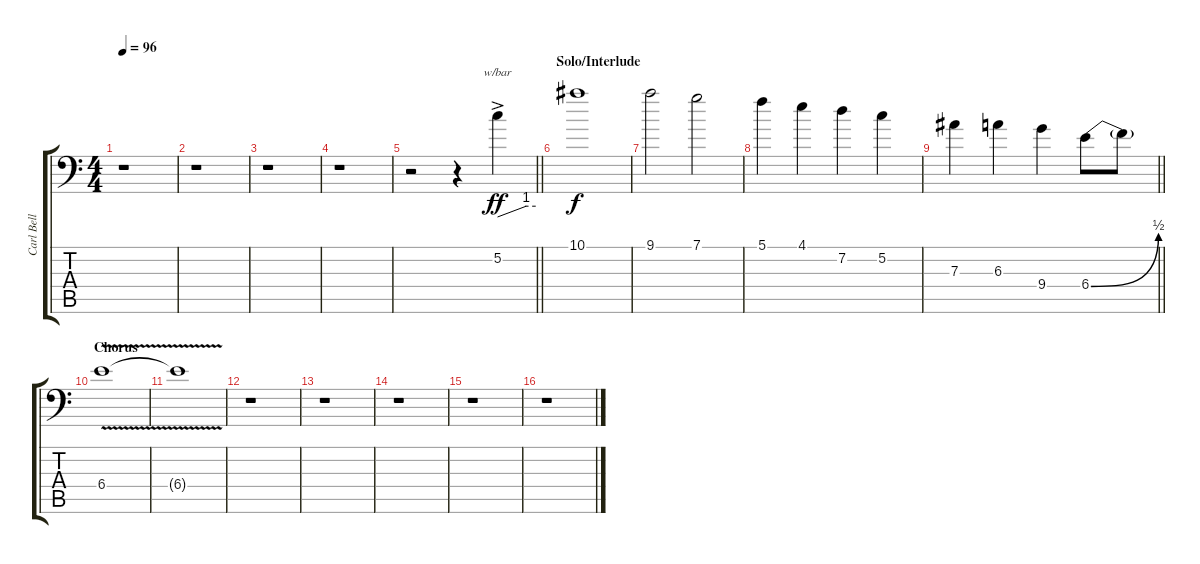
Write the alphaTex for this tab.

\track ("Carl Bell (Lead Guitar)" "Carl Bell ") {instrument overdrivenguitar}
\staff {score tabs}
\tuning (C4 G3 Eb3 Bb2 F2 Bb1) {hide}
\ts (4 4)
\tempo 96
\clef f4
\ks c
r.1{dy f} |
r.1 |
r.1 |
r.1 |
\barLineRight lightlight
r.2 r.4 5.2{ac}.4{tbe (custom default 0 0 45 4 60 4) dy ff volume 16} |
\section ("" "Solo/Interlude")
10.1.1{dy f} |
9.1.2 7.1.2 |
5.1.4 4.1.4 7.2.4 5.2.4 |
\barLineRight lightlight
7.3.4 6.3.4 9.4.4 6.4{be (bend 0 0 60 2)}.8 6.4{t}.8 |
\section ("" "Chorus")
6.4{v}.1 |
6.4{t}.1 |
r.1 |
r.1 |
r.1 |
r.1 |
r.1
